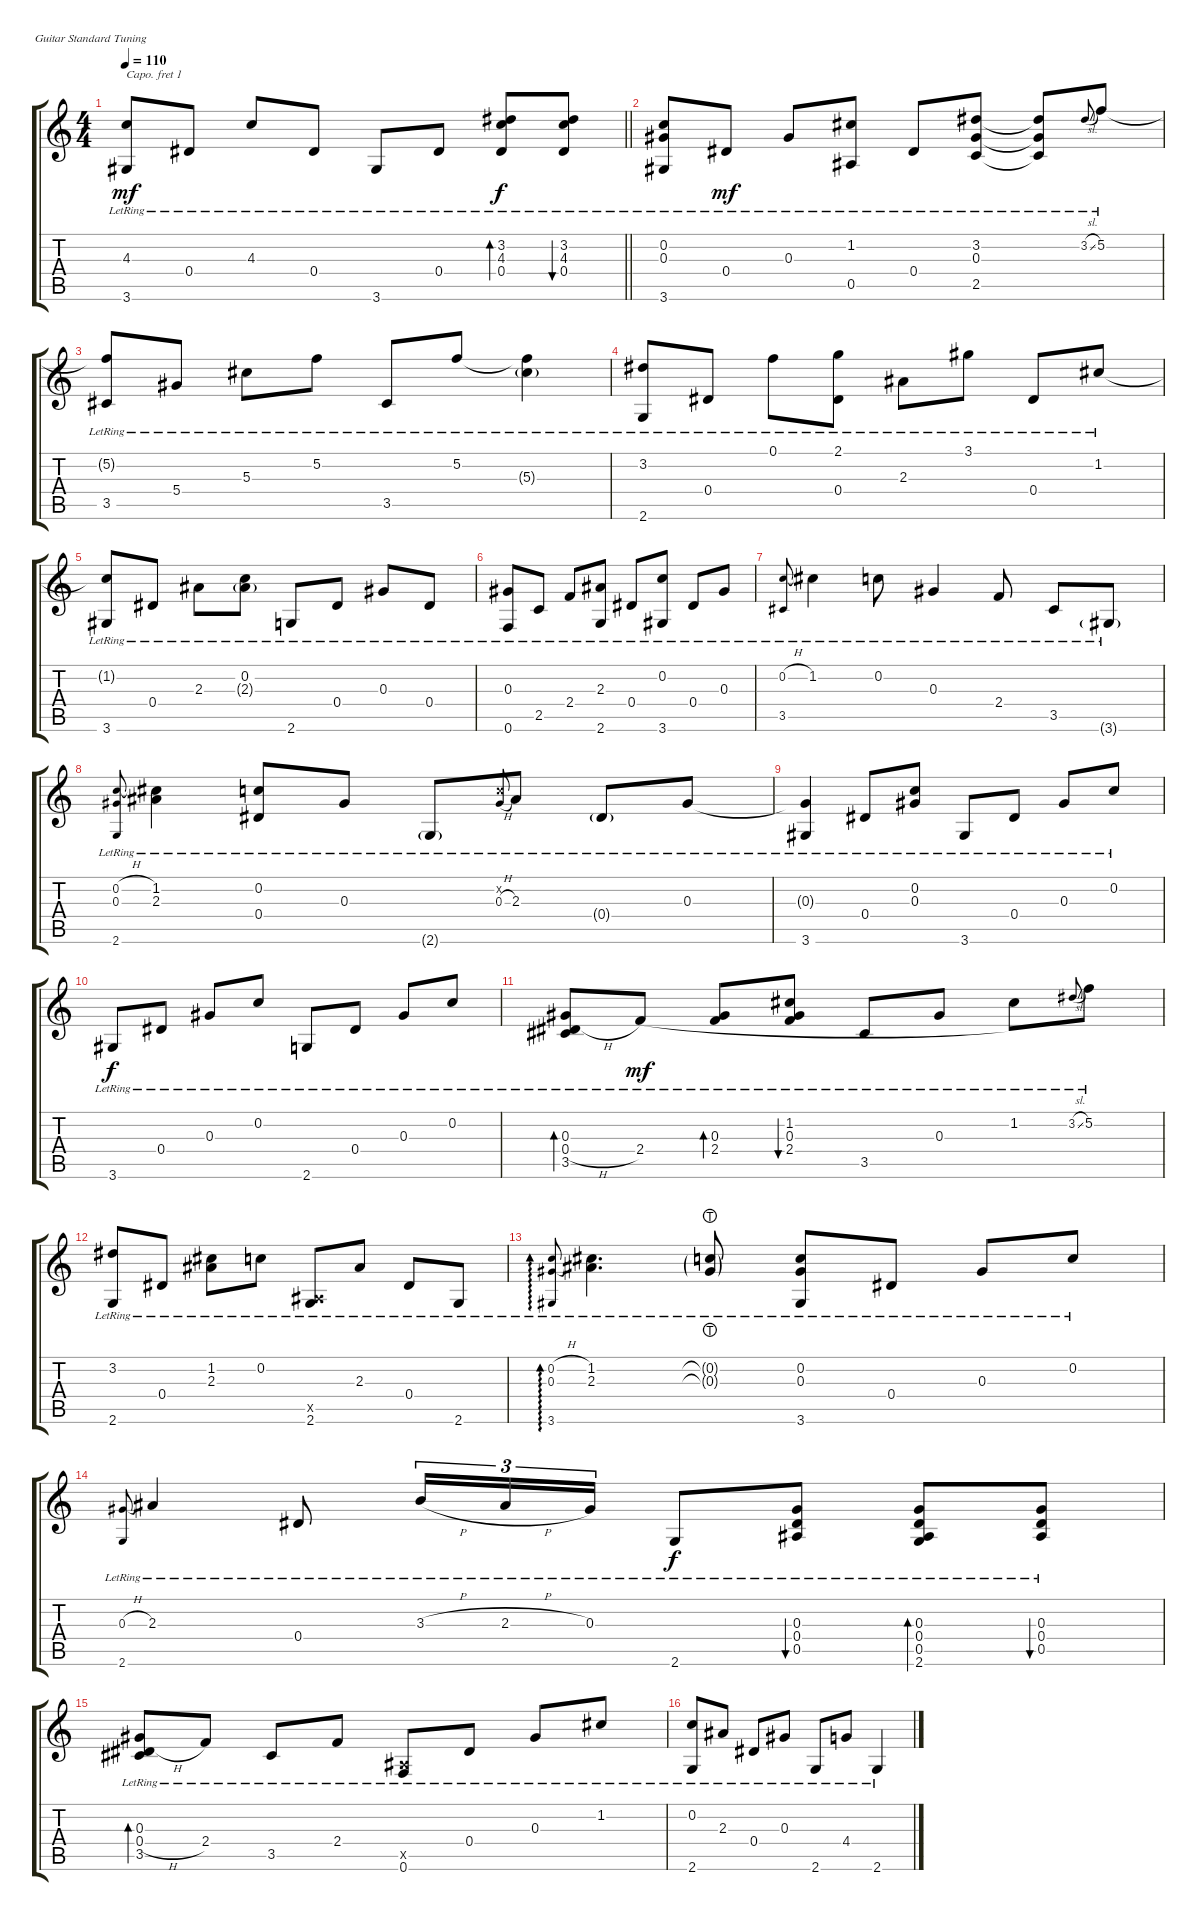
\bracketExtendMode groupsimilarinstruments
\firstSystemTrackNameOrientation horizontal
\otherSystemsTrackNameOrientation horizontal
\track "" {instrument acousticguitarnylon}
\staff {score tabs}
\capo 1
\tuning (E4 B3 G3 D3 A2 E2)
\ts (4 4)
\tempo 110
\clef g2
\barLineRight lightlight
\ks c
(3.6{lr} 4.3{lr t}).8{dy mf} 0.4{lr}.8 4.3{lr}.8 0.4{lr}.8 3.6{lr}.8 0.4{lr}.8 (3.2{lr} 4.3 0.4).8{bd 44 dy f} (4.3{lr} 3.2 0.4).8{bu 44} |
(0.2{lr} 0.3{lr} 3.6{lr}).8 0.4{lr}.8{dy mf} 0.3{lr}.8 (1.2{lr} 0.5{lr}).8 0.4{lr}.8 (3.2{lr} 0.3{lr} 2.5{lr}).8 (3.2{lr t} 0.3{lr t} 2.5{lr t}).8 3.2{sl lr}.8{gr onbeat} 5.2{lr}.8 |
(3.5{lr} 5.2{lr t}).8 5.4{lr}.8 5.3{lr}.8 5.2{lr}.8 3.5{lr}.8 5.2{lr}.8 (5.2{lr t} 5.3{g lr}).4 |
(3.2{lr} 2.6{lr}).8 0.4{lr}.8 0.1{lr}.8 (2.1{lr} 0.4{lr}).8 2.3{lr}.8 3.1{lr}.8 0.4{lr}.8 1.2{lr}.8 |
(3.6{lr} 1.2{lr t}).8 0.4{lr}.8 2.3{lr}.8 (0.2{lr} 2.3{g lr}).8 2.6{lr}.8 0.4{lr}.8 0.3{lr}.8 0.4{lr}.8 |
(0.3{lr} 0.6{lr}).8 2.5{lr}.8 2.4{lr}.8 (2.3{lr} 2.6{lr}).8 0.4{lr}.8 (3.6{lr} 0.2{lr}).8 0.4{lr}.8 0.3{lr}.8 |
(3.5{lr} 0.2{h lr}).8{gr onbeat} 1.2{lr}.4 0.2{lr}.8 0.3{lr}.4 2.4{lr}.8 3.5{lr}.8 3.6{g lr}.8 |
(2.6{lr} 0.2{h lr} 0.3{lr}).8{gr onbeat} (1.2{lr} 2.3{lr}).4 (0.2{lr} 0.4{lr}).8 0.3{lr}.8 2.6{g lr}.8 (0.3{h lr} 0.2{x}).8{gr onbeat} 2.3{lr}.8 0.4{g lr}.8 0.3{lr}.8 |
(0.3{lr t} 3.6{lr}).4 0.4{lr}.8 (0.2{lr} 0.3{lr}).8 3.6{lr}.8 0.4{lr}.8 0.3{lr}.8 0.2{lr}.8 |
3.6{lr}.8{dy f} 0.4{lr}.8 0.3{lr}.8 0.2{lr}.8 2.6{lr}.8 0.4{lr}.8 0.3{lr}.8 0.2{lr}.8 |
(3.5{lr} 0.4{h lr} 0.3{lr}).8{bd 44} 2.4{lr}.8{dy mf legatoorigin} (0.3{lr} 2.4{lr}).8{bd 44 legatoorigin} (2.4{lr} 0.3{lr} 1.2{lr}).8{bu 44 legatoorigin} 3.5{lr}.8{legatoorigin} 0.3{lr}.8{legatoorigin} 1.2{lr}.8 3.2{sl lr}.8{gr onbeat} 5.2{lr}.8 |
(3.2{lr} 2.6{lr}).8 0.4{lr}.8 (1.2{lr} 2.3{lr}).8 0.2{lr}.8 (2.6{lr} 0.5{x}).8 2.3{lr}.8 0.4{lr}.8 2.6{lr}.8 |
(3.6{lr} 0.2{h lr} 0.3{h lr}).8{ad 0 gr onbeat} (1.2{lr} 2.3{lr}).4{d} (0.2{lht g lr} 0.3{lht g lr}).8 (0.2{lr} 0.3{lr} 3.6{lr}).8 0.4{lr}.8 0.3{lr}.8 0.2{lr}.8 |
(0.3{h lr} 2.6{lr}).8{gr onbeat} 2.3{lr}.4 0.4{lr}.8 3.3{h lr}.16{tu (3 2)} 2.3{h lr}.16{tu (3 2)} 0.3{lr}.16{tu (3 2)} 2.6{lr}.8{dy f} (0.3{lr} 0.4{lr} 0.5{lr}).8{bu 44} (0.3{lr} 0.4{lr} 0.5{lr} 2.6{lr}).8{bd 44} (0.3{lr} 0.4{lr} 0.5{lr}).8{bu 44} |
(3.5{lr} 0.4{h lr} 0.3{lr}).8{bd 44} 2.4{lr}.8 3.5{lr}.8 2.4{lr}.8 (0.6{lr} 0.5{x}).8 0.4{lr}.8 0.3{lr}.8 1.2{lr}.8 |
(2.6{lr} 0.2{lr}).8 2.3{lr}.8 0.4{lr}.8 0.3{lr}.8 2.6{lr}.8 4.4{lr}.8 2.6{lr}.4
